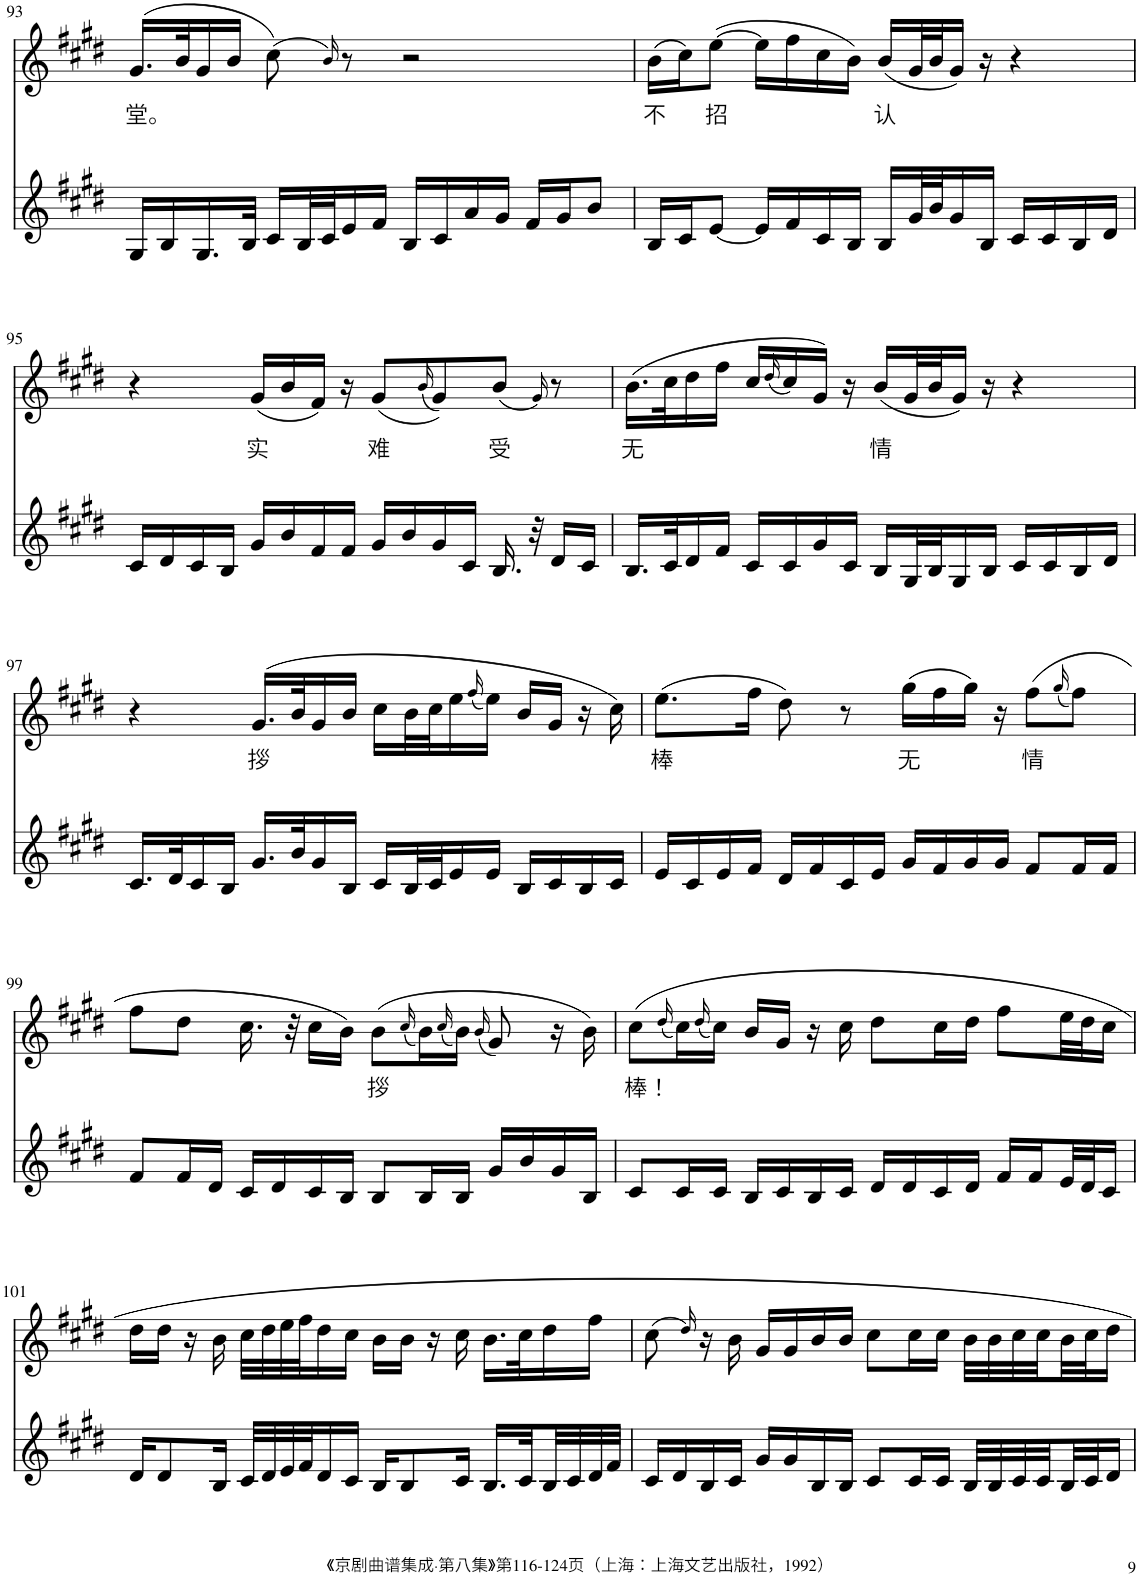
**kern	**kern	**text
*part2	*part1	*part1
*staff2	*staff1	*staff1
*I"Piano	*I"Piano	*
*I'Pno	*I'Pno	*
!!LO:PB:g=z
*clefG2	*clefG2	*
*k[f#c#g#d#]	*k[f#c#g#d#]	*
*M4/4	*M4/4	*
=93	=93	=93
!	!	!LO:LY:b
16G#/LL	(16.g#/LL	堂。
16B/	.	.
.	32b/K	.
16.G#/	16g#/	.
.	16b/JJ	.
32B/JJk	.	.
16c#/LL	(8cc#\)	.
32B/L	.	.
32c#/J	.	.
.	16qb/)	.
16e/	8r	.
16f#/JJ	.	.
16B/LL	2r	.
16c#/	.	.
16a/	.	.
16g#/JJ	.	.
16f#/LL	.	.
16g#/J	.	.
8b/J	.	.
=94	=94	=94
!	!	!LO:LY:b
16B/LL	(16b\LL	不
16c#/J	16cc#\J)	.
!	!	!LO:LY:b
[8e/J	([8ee\J	招
16e/LL]	16ee\LL]	.
16f#/	16ff#\	.
16c#/	16cc#\	.
16B/JJ	16b\JJ)	.
!	!	!LO:LY:b
16B/LL	(16b/LL	认
32g#/L	32g#/L	.
32b/J	32b/J	.
16g#/	16g#/JJ)	.
16B/JJ	16r	.
16c#/LL	4r	.
16c#/	.	.
16B/	.	.
16d#/JJ	.	.
!!LO:LB:g=z
=95	=95	=95
16c#/LL	4r	.
16d#/	.	.
16c#/	.	.
16B/JJ	.	.
!	!	!LO:LY:b
16g#/LL	(16g#/LL	实
16b/	16b/	.
16f#/	16f#/JJ)	.
16f#/JJ	16r	.
!	!	!LO:LY:b
16g#/LL	(8g#/L	难
16b/	.	.
.	(16qb/	.
16g#/	8g#/))	.
16c#/JJ	.	.
!	!	!LO:LY:b
16.B/	(8b/J	受
32r	.	.
.	16qg#/)	.
16d#/LL	8r	.
16c#/JJ	.	.
=96	=96	=96
!	!	!LO:LY:b
16.B/LL	(16.b\LL	无
32c#/K	32cc#\K	.
16d#/	16dd#\	.
16f#/JJ	16ff#\JJ	.
16c#/LL	16cc#/LL	.
.	(16qdd#/	.
16c#/	16cc#/)	.
16g#/	16g#/JJ)	.
16c#/JJ	16r	.
!	!	!LO:LY:b
16B/LL	(16b/LL	情
32G#/L	32g#/L	.
32B/J	32b/J	.
16G#/	16g#/JJ)	.
16B/JJ	16r	.
16c#/LL	4r	.
16c#/	.	.
16B/	.	.
16d#/JJ	.	.
!!LO:LB:g=z
=97	=97	=97
16.c#/LL	4r	.
32d#/K	.	.
16c#/	.	.
16B/JJ	.	.
!	!	!LO:LY:b
16.g#/LL	(16.g#/LL	拶
32b/K	32b/K	.
16g#/	16g#/	.
16B/JJ	16b/JJ	.
16c#/LL	16cc#\LL	.
32B/L	32b\L	.
32c#/J	32cc#\J	.
16e/	16ee\	.
.	(16qff#/	.
16e/JJ	16ee\JJ)	.
16B/LL	16b/LL	.
16c#/	16g#/JJ	.
16B/	16r	.
16c#/JJ	16cc#\)	.
=98	=98	=98
!	!	!LO:LY:b
16e/LL	(8.ee\L	棒
16c#/	.	.
16e/	.	.
16f#/JJ	16ff#\Jk	.
16d#/LL	8dd#\)	.
16f#/	.	.
16c#/	8r	.
16e/JJ	.	.
!	!	!LO:LY:b
16g#/LL	(16gg#\LL	无
16f#/	16ff#\	.
16g#/	16gg#\JJ)	.
16g#/JJ	16r	.
!	!	!LO:LY:b
8f#/L	(8ff#\L	情
.	(16qgg#/	.
16f#/L	8ff#\J)	.
16f#/JJ	.	.
!!LO:LB:g=z
=99	=99	=99
8f#/L	8ff#\L	.
16f#/L	8dd#\J	.
16d#/JJ	.	.
16c#/LL	16.cc#\	.
16d#/	.	.
.	32r	.
16c#/	16cc#\LL	.
16B/JJ	16b\JJ)	.
!	!	!LO:LY:b
8B/L	(8b\L	拶
.	(16qcc#/	.
16B/L	16b\L)	.
.	(16qcc#/	.
16B/JJ	16b\JJ)	.
.	(16qb/	.
16g#/LL	8g#/)	.
16b/	.	.
16g#/	16r	.
16B/JJ	16b\)	.
=100	=100	=100
!	!	!LO:LY:b
8c#/L	8cc#\L	棒！
.	(16qdd#/	.
16c#/L	16cc#\L)	.
.	(16qdd#/	.
16c#/JJ	16cc#\JJ)	.
16B/LL	16b/LL	.
16c#/	16g#/JJ	.
16B/	16r	.
16c#/JJ	16cc#\	.
16d#/LL	8dd#\L	.
16d#/	.	.
16c#/	16cc#\L	.
16d#/JJ	16dd#\JJ	.
16f#/LL	8ff#\L	.
16f#/	.	.
32e/L	32ee\LL	.
32d#/J	32dd#\J	.
16c#/JJ	16cc#\JJ	.
!!LO:LB:g=z
=101	=101	=101
16d#/KL	16dd#\LL	.
8d#/	16dd#\JJ	.
.	16r	.
16B/Jk	16b\	.
32c#/LLL	32cc#\LLL	.
32d#/	32dd#\	.
32e/	32ee\	.
32f#/J	32ff#\J	.
16d#/	16dd#\	.
16c#/JJ	16cc#\JJ	.
16B/KL	16b\LL	.
8B/	16b\JJ	.
.	16r	.
16c#/Jk	16cc#\	.
16.B/LL	16.b\LL	.
32c#/L	32cc#\K	.
32B/	16dd#\	.
32c#/	.	.
32d#/	16ff#\JJ	.
32f#/JJJ	.	.
=102	=102	=102
16c#/LL	(8cc#\	.
16d#/	.	.
.	16qdd#/)	.
16B/	16r	.
16c#/JJ	16b\	.
16g#/LL	16g#/LL	.
16g#/	16g#/	.
16B/	16b/	.
16B/JJ	16b/JJ	.
8c#/L	8cc#\L	.
16c#/L	16cc#\L	.
16c#/JJ	16cc#\JJ	.
32B/LLL	32b\LLL	.
32B/	32b\	.
32c#/	32cc#\	.
32c#/	32cc#\	.
32B/	32b\	.
32c#/J	32cc#\J	.
16d#/JJ	16dd#\JJ	.
=	=	=
*-	*-	*-
